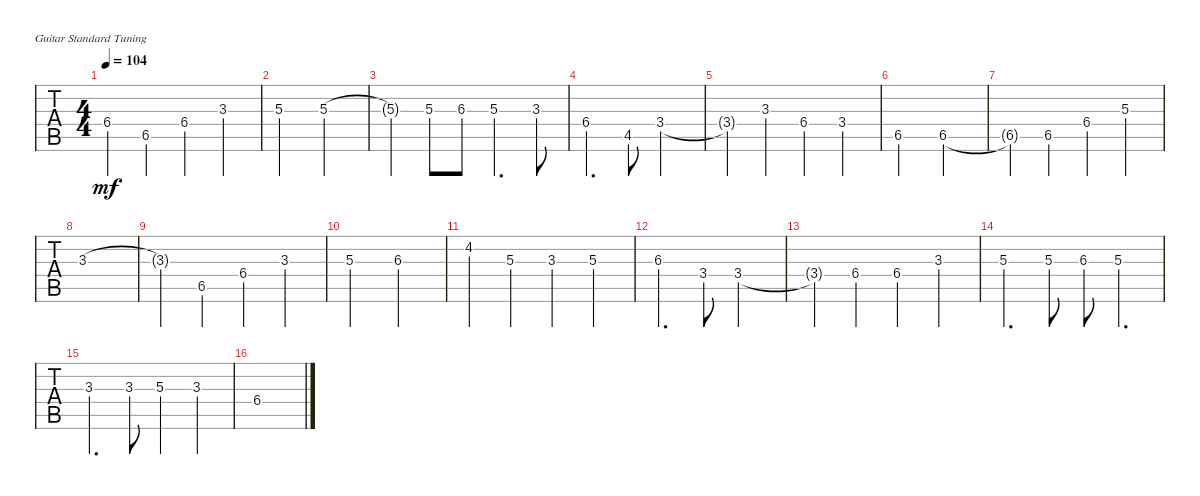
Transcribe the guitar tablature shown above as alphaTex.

\defaultSystemsLayout 4
\bracketExtendMode groupsimilarinstruments
\singleTrackTrackNamePolicy hidden
\multiTrackTrackNamePolicy hidden
\firstSystemTrackNameOrientation horizontal
\otherSystemsTrackNameOrientation horizontal
\track ("Electric Guitar" "E-Gt") {instrument distortionguitar}
\staff {tabs}
\tuning (E4 B3 G3 D3 A2 E2)
\ts (4 4)
\tempo 104
\clef g2
\ks ab
6.4{t}.4{dy mf} 6.5.4 6.4.4 3.3.4 |
5.3.2 5.3.2 |
5.3{t}.4 5.3.8 6.3.8 5.3.4{d} 3.3.8 |
6.4.4{d} 4.5.8 3.4.2 |
3.4{t}.4 3.3.4 6.4.4 3.4.4 |
6.5.2 6.5.2 |
6.5{t}.4 6.5.4 6.4.4 5.3.4 |
3.3.1 |
3.3{t}.4 6.5.4 6.4.4 3.3.4 |
5.3.2 6.3.2 |
4.2.4 5.3.4 3.3.4 5.3.4 |
6.3.4{d} 3.4.8 3.4.2 |
3.4{t}.4 6.4.4 6.4.4 3.3.4 |
5.3.4{d} 5.3.8 6.3.8 5.3.4{d} |
3.3.4{d} 3.3.8 5.3.4 3.3.4 |
6.4.1
